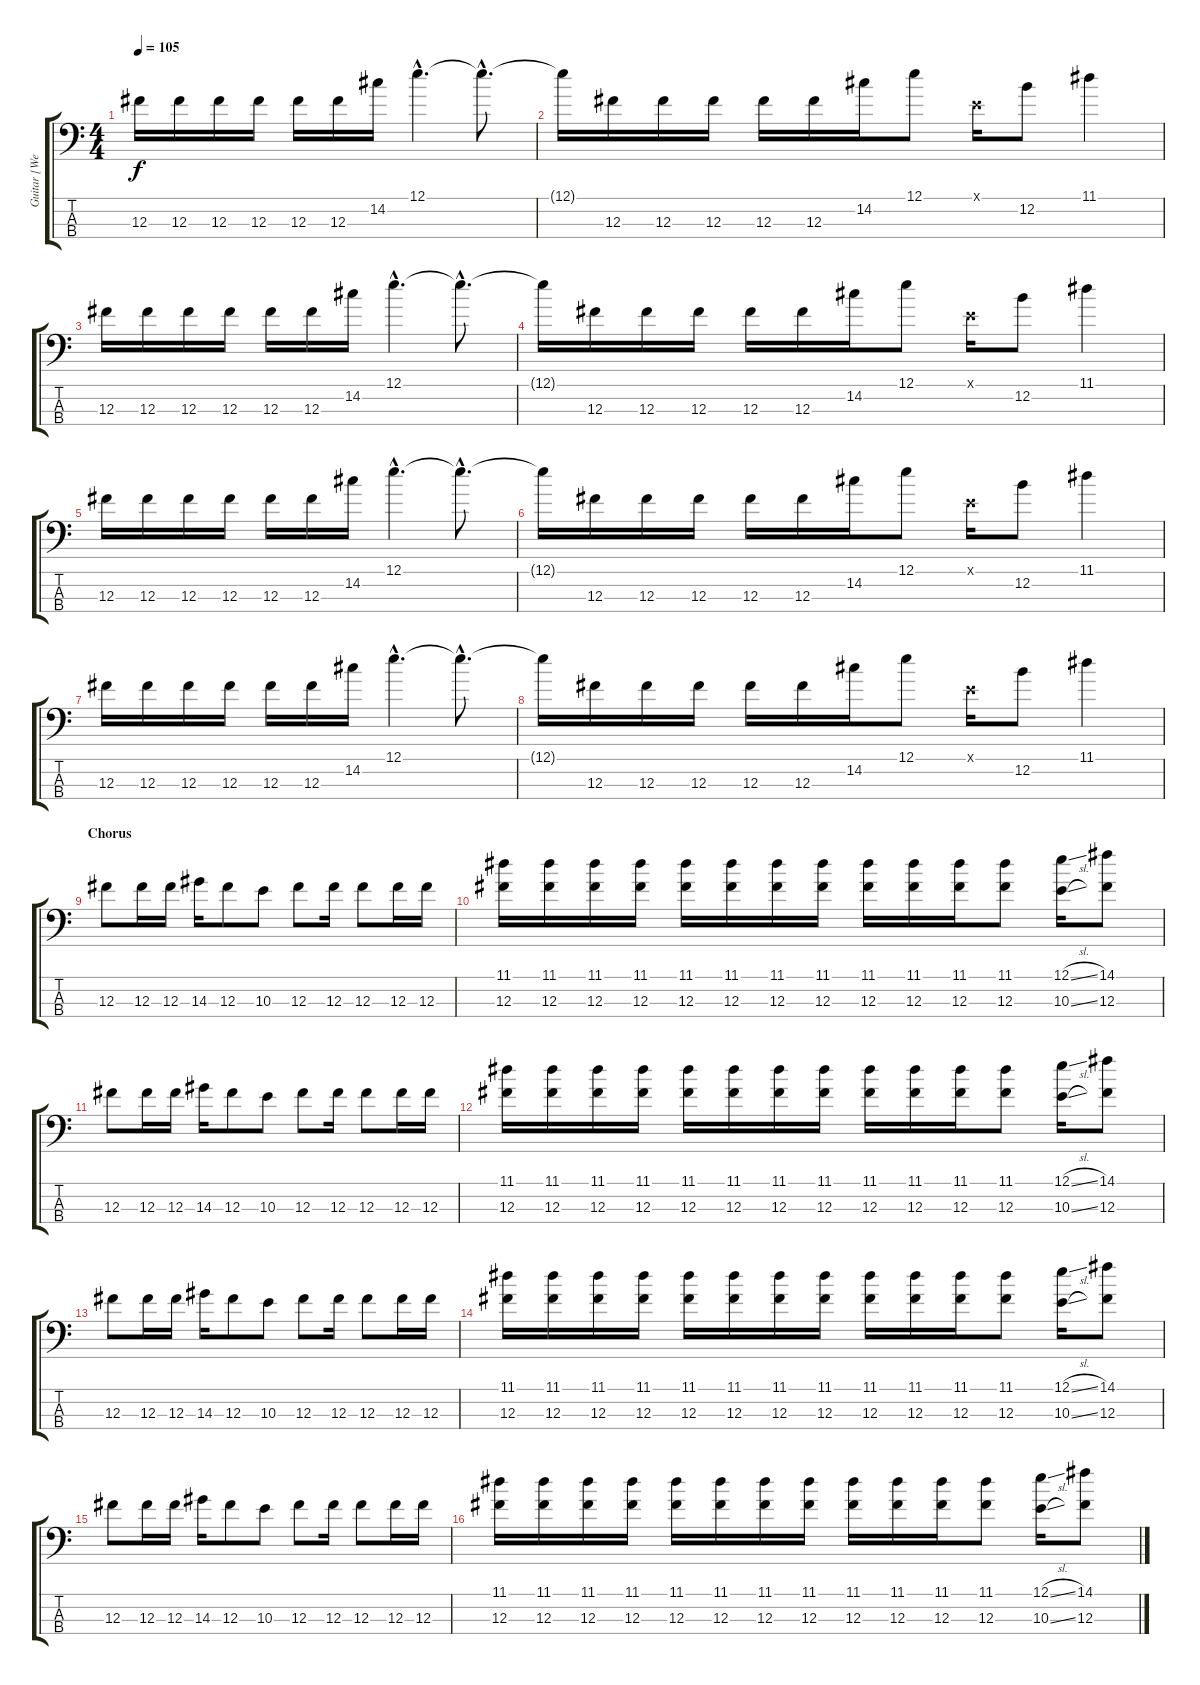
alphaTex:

\track ("Guitar [Wes Borland]" "Guitar [We") {instrument electricguitarclean}
\staff {score tabs}
\tuning (E3 B2 Gb2 Gb1) {hide}
\ts (4 4)
\tempo 105
\clef f4
\ks c
12.3.16{dy f} 12.3.16 12.3.16 12.3.16 12.3.16 12.3.16 14.2.16 12.1{hac}.4{d} 12.1{hac t}.8{d} |
12.1{t}.16 12.3.16 12.3.16 12.3.16 12.3.16 12.3.16 14.2.16 12.1.8 0.1{x}.16 12.2.8 11.1.4 |
12.3.16 12.3.16 12.3.16 12.3.16 12.3.16 12.3.16 14.2.16 12.1{hac}.4{d} 12.1{hac t}.8{d} |
12.1{t}.16 12.3.16 12.3.16 12.3.16 12.3.16 12.3.16 14.2.16 12.1.8 0.1{x}.16 12.2.8 11.1.4 |
12.3.16 12.3.16 12.3.16 12.3.16 12.3.16 12.3.16 14.2.16 12.1{hac}.4{d} 12.1{hac t}.8{d} |
12.1{t}.16 12.3.16 12.3.16 12.3.16 12.3.16 12.3.16 14.2.16 12.1.8 0.1{x}.16 12.2.8 11.1.4 |
12.3.16 12.3.16 12.3.16 12.3.16 12.3.16 12.3.16 14.2.16 12.1{hac}.4{d} 12.1{hac t}.8{d} |
12.1{t}.16 12.3.16 12.3.16 12.3.16 12.3.16 12.3.16 14.2.16 12.1.8 0.1{x}.16 12.2.8 11.1.4 |
\section ("" "Chorus")
12.3.8 12.3.16 12.3.16 14.3.16 12.3.8 10.3.8 12.3.8 12.3.16 12.3.8 12.3.16 12.3.16 |
(11.1 12.3).16 (11.1 12.3).16 (11.1 12.3).16 (11.1 12.3).16 (11.1 12.3).16 (11.1 12.3).16 (11.1 12.3).16 (11.1 12.3).16 (11.1 12.3).16 (11.1 12.3).16 (11.1 12.3).16 (11.1 12.3).8 (12.1{sl} 10.3{sl}).16 (14.1 12.3).8 |
12.3.8 12.3.16 12.3.16 14.3.16 12.3.8 10.3.8 12.3.8 12.3.16 12.3.8 12.3.16 12.3.16 |
(11.1 12.3).16 (11.1 12.3).16 (11.1 12.3).16 (11.1 12.3).16 (11.1 12.3).16 (11.1 12.3).16 (11.1 12.3).16 (11.1 12.3).16 (11.1 12.3).16 (11.1 12.3).16 (11.1 12.3).16 (11.1 12.3).8 (12.1{sl} 10.3{sl}).16 (14.1 12.3).8 |
12.3.8 12.3.16 12.3.16 14.3.16 12.3.8 10.3.8 12.3.8 12.3.16 12.3.8 12.3.16 12.3.16 |
(11.1 12.3).16 (11.1 12.3).16 (11.1 12.3).16 (11.1 12.3).16 (11.1 12.3).16 (11.1 12.3).16 (11.1 12.3).16 (11.1 12.3).16 (11.1 12.3).16 (11.1 12.3).16 (11.1 12.3).16 (11.1 12.3).8 (12.1{sl} 10.3{sl}).16 (14.1 12.3).8 |
12.3.8 12.3.16 12.3.16 14.3.16 12.3.8 10.3.8 12.3.8 12.3.16 12.3.8 12.3.16 12.3.16 |
(11.1 12.3).16 (11.1 12.3).16 (11.1 12.3).16 (11.1 12.3).16 (11.1 12.3).16 (11.1 12.3).16 (11.1 12.3).16 (11.1 12.3).16 (11.1 12.3).16 (11.1 12.3).16 (11.1 12.3).16 (11.1 12.3).8 (12.1{sl} 10.3{sl}).16 (14.1 12.3).8
